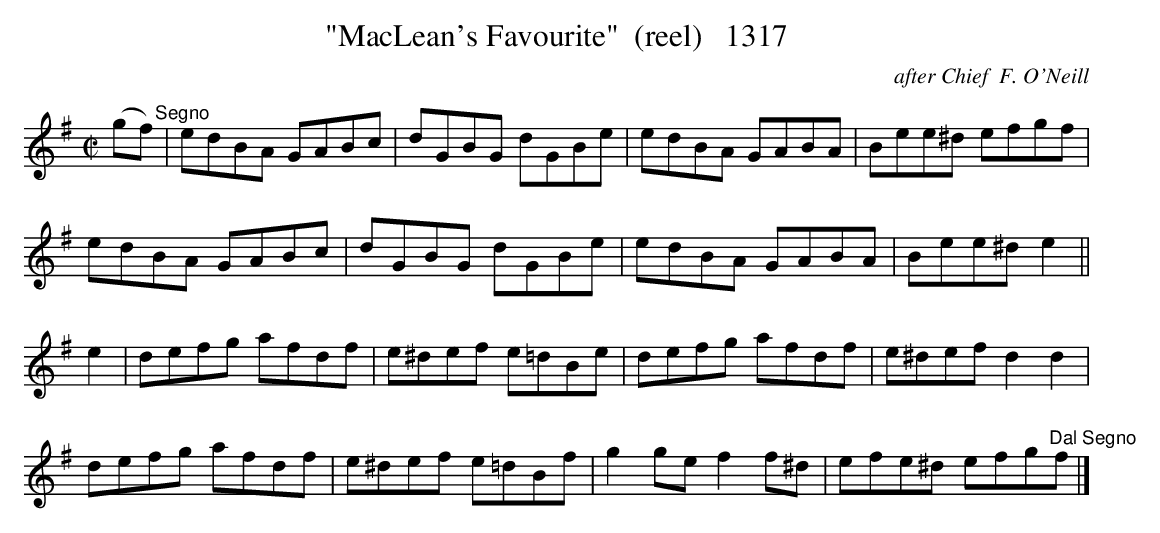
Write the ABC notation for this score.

X:1
T:"MacLean's Favourite"  (reel)   1317
C:after Chief  F. O'Neill
BRENNAN July 2003 (HTTP://WWW.SOSYOURMOM.COM)
M:C|
L:1/8
K:G
(gf)"^Segno"|edBA GABc|dGBG dGBe|edBA GABA|Bee^d efgf|
edBA GABc|dGBG dGBe|edBA GABA|Bee^d e2||
e2|defg afdf|e^def e=dBe|defg afdf|e^def d2d2|
defg afdf|e^def e=dBf|g2ge f2f^d|efe^d efg"^Dal Segno"f|]
